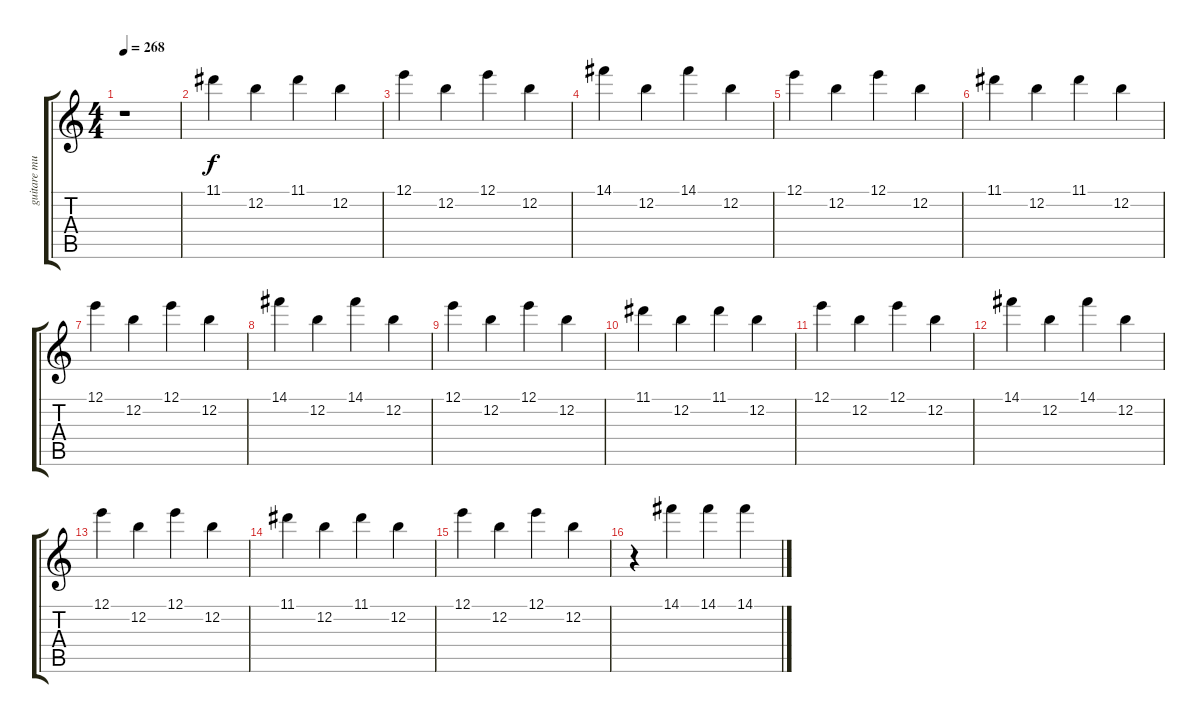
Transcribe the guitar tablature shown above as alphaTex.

\track ("guitare muted" "guitare mu") {instrument electricguitarmuted}
\staff {score tabs}
\tuning (E4 B3 G3 D3 A2 E2) {hide}
\ts (4 4)
\tempo 268
\clef g2
\ks c
r.1{dy f} |
11.1.4{instrument electricguitarclean} 12.2.4 11.1.4 12.2.4 |
12.1.4 12.2.4 12.1.4 12.2.4 |
14.1.4 12.2.4 14.1.4 12.2.4 |
12.1.4 12.2.4 12.1.4 12.2.4 |
11.1.4 12.2.4 11.1.4 12.2.4 |
12.1.4 12.2.4 12.1.4 12.2.4 |
14.1.4 12.2.4 14.1.4 12.2.4 |
12.1.4 12.2.4 12.1.4 12.2.4 |
11.1.4 12.2.4 11.1.4 12.2.4 |
12.1.4 12.2.4 12.1.4 12.2.4 |
14.1.4 12.2.4 14.1.4 12.2.4 |
12.1.4 12.2.4 12.1.4 12.2.4 |
11.1.4 12.2.4 11.1.4 12.2.4 |
12.1.4 12.2.4 12.1.4 12.2.4 |
r.4 14.1.4 14.1.4 14.1.4
